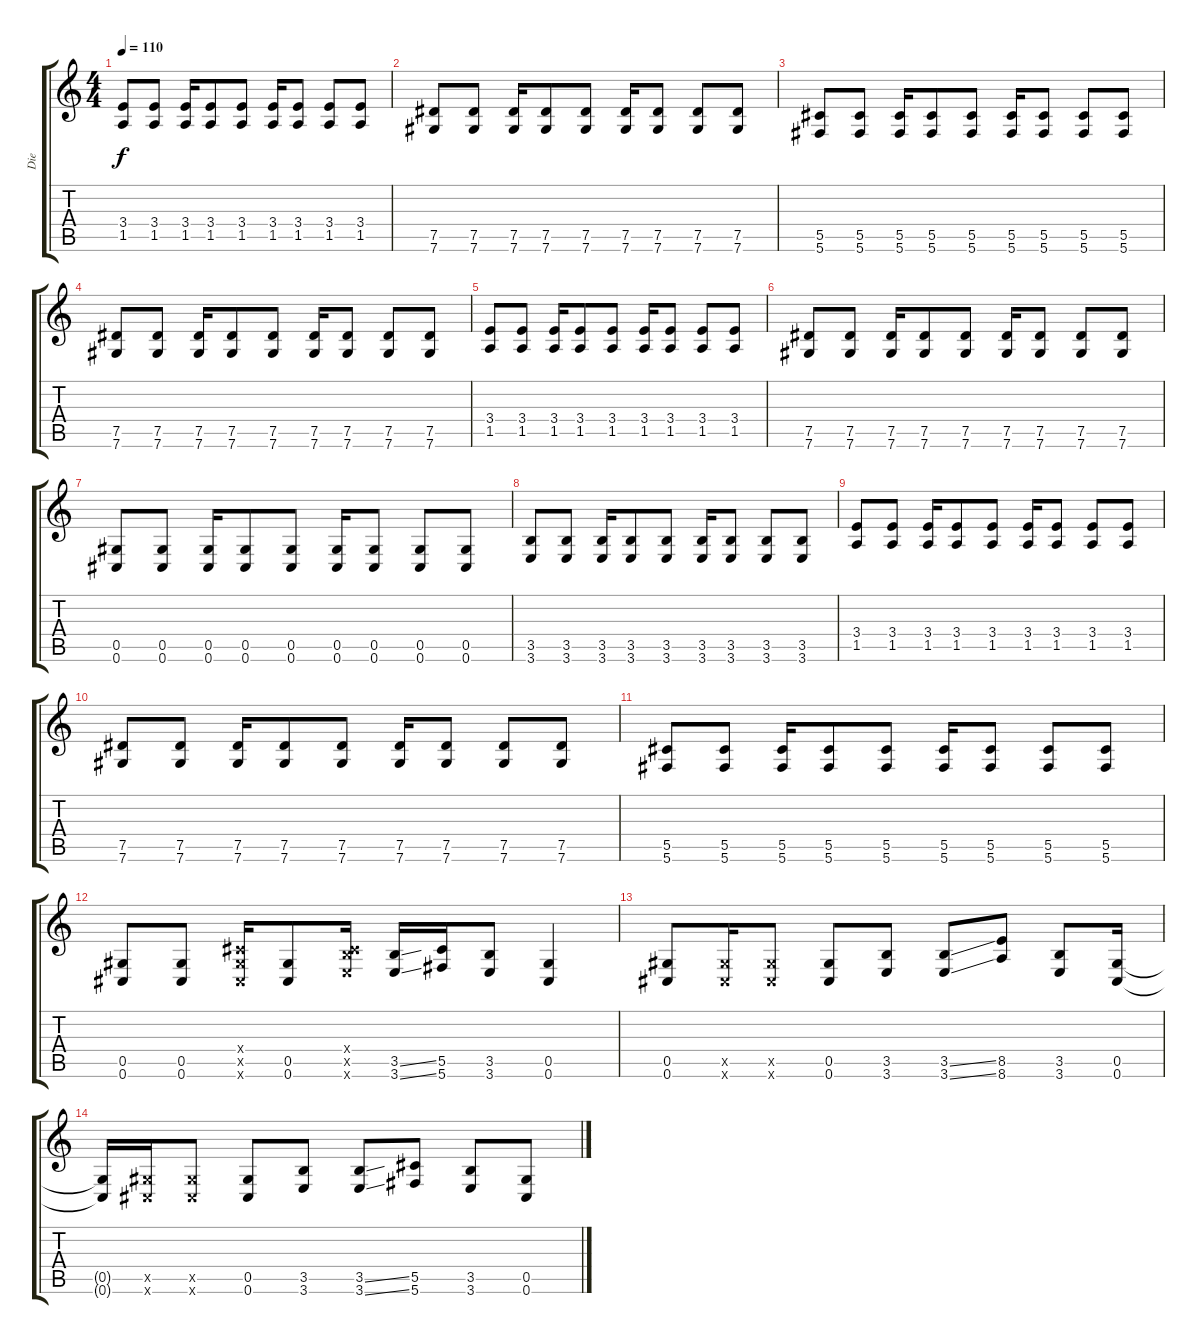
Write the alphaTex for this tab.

\track ("Die" "Die") {instrument distortionguitar}
\staff {score tabs}
\tuning (Eb4 Bb3 Gb3 Db3 Ab2 Db2) {hide}
\ts (4 4)
\tempo 110
\clef g2
\ks c
(3.4 1.5).8{dy f} (3.4 1.5).8 (3.4 1.5).16 (3.4 1.5).8 (3.4 1.5).8 (3.4 1.5).16 (3.4 1.5).8 (3.4 1.5).8 (3.4 1.5).8 |
(7.5 7.6).8 (7.5 7.6).8 (7.5 7.6).16 (7.5 7.6).8 (7.5 7.6).8 (7.5 7.6).16 (7.5 7.6).8 (7.5 7.6).8 (7.5 7.6).8 |
(5.5 5.6).8 (5.5 5.6).8 (5.5 5.6).16 (5.5 5.6).8 (5.5 5.6).8 (5.5 5.6).16 (5.5 5.6).8 (5.5 5.6).8 (5.5 5.6).8 |
(7.5 7.6).8 (7.5 7.6).8 (7.5 7.6).16 (7.5 7.6).8 (7.5 7.6).8 (7.5 7.6).16 (7.5 7.6).8 (7.5 7.6).8 (7.5 7.6).8 |
(3.4 1.5).8 (3.4 1.5).8 (3.4 1.5).16 (3.4 1.5).8 (3.4 1.5).8 (3.4 1.5).16 (3.4 1.5).8 (3.4 1.5).8 (3.4 1.5).8 |
(7.5 7.6).8 (7.5 7.6).8 (7.5 7.6).16 (7.5 7.6).8 (7.5 7.6).8 (7.5 7.6).16 (7.5 7.6).8 (7.5 7.6).8 (7.5 7.6).8 |
(0.5 0.6).8 (0.5 0.6).8 (0.5 0.6).16 (0.5 0.6).8 (0.5 0.6).8 (0.5 0.6).16 (0.5 0.6).8 (0.5 0.6).8 (0.5 0.6).8 |
(3.5 3.6).8 (3.5 3.6).8 (3.5 3.6).16 (3.5 3.6).8 (3.5 3.6).8 (3.5 3.6).16 (3.5 3.6).8 (3.5 3.6).8 (3.5 3.6).8 |
(3.4 1.5).8 (3.4 1.5).8 (3.4 1.5).16 (3.4 1.5).8 (3.4 1.5).8 (3.4 1.5).16 (3.4 1.5).8 (3.4 1.5).8 (3.4 1.5).8 |
(7.5 7.6).8 (7.5 7.6).8 (7.5 7.6).16 (7.5 7.6).8 (7.5 7.6).8 (7.5 7.6).16 (7.5 7.6).8 (7.5 7.6).8 (7.5 7.6).8 |
(5.5 5.6).8 (5.5 5.6).8 (5.5 5.6).16 (5.5 5.6).8 (5.5 5.6).8 (5.5 5.6).16 (5.5 5.6).8 (5.5 5.6).8 (5.5 5.6).8 |
(0.5 0.6).8 (0.5 0.6).8 (0.4{x} 0.5{x} 0.6{x}).16 (0.5 0.6).8 (0.4{x} 3.5{x} 3.6{x}).16 (3.5{ss} 3.6{ss}).16 (5.5 5.6).16 (3.5 3.6).8 (0.5 0.6).4 |
(0.5 0.6).8 (0.5{x} 0.6{x}).16 (0.5{x} 0.6{x}).8 (0.5 0.6).8 (3.5 3.6).8 (3.5{ss} 3.6{ss}).8 (8.5 8.6).8 (3.5 3.6).8 (0.5 0.6).16 |
(0.5{t} 0.6{t}).16 (0.5{x} 0.6{x}).16 (0.5{x} 0.6{x}).8 (0.5 0.6).8 (3.5 3.6).8 (3.5{ss} 3.6{ss}).8 (5.5 5.6).8 (3.5 3.6).8 (0.5 0.6).8
